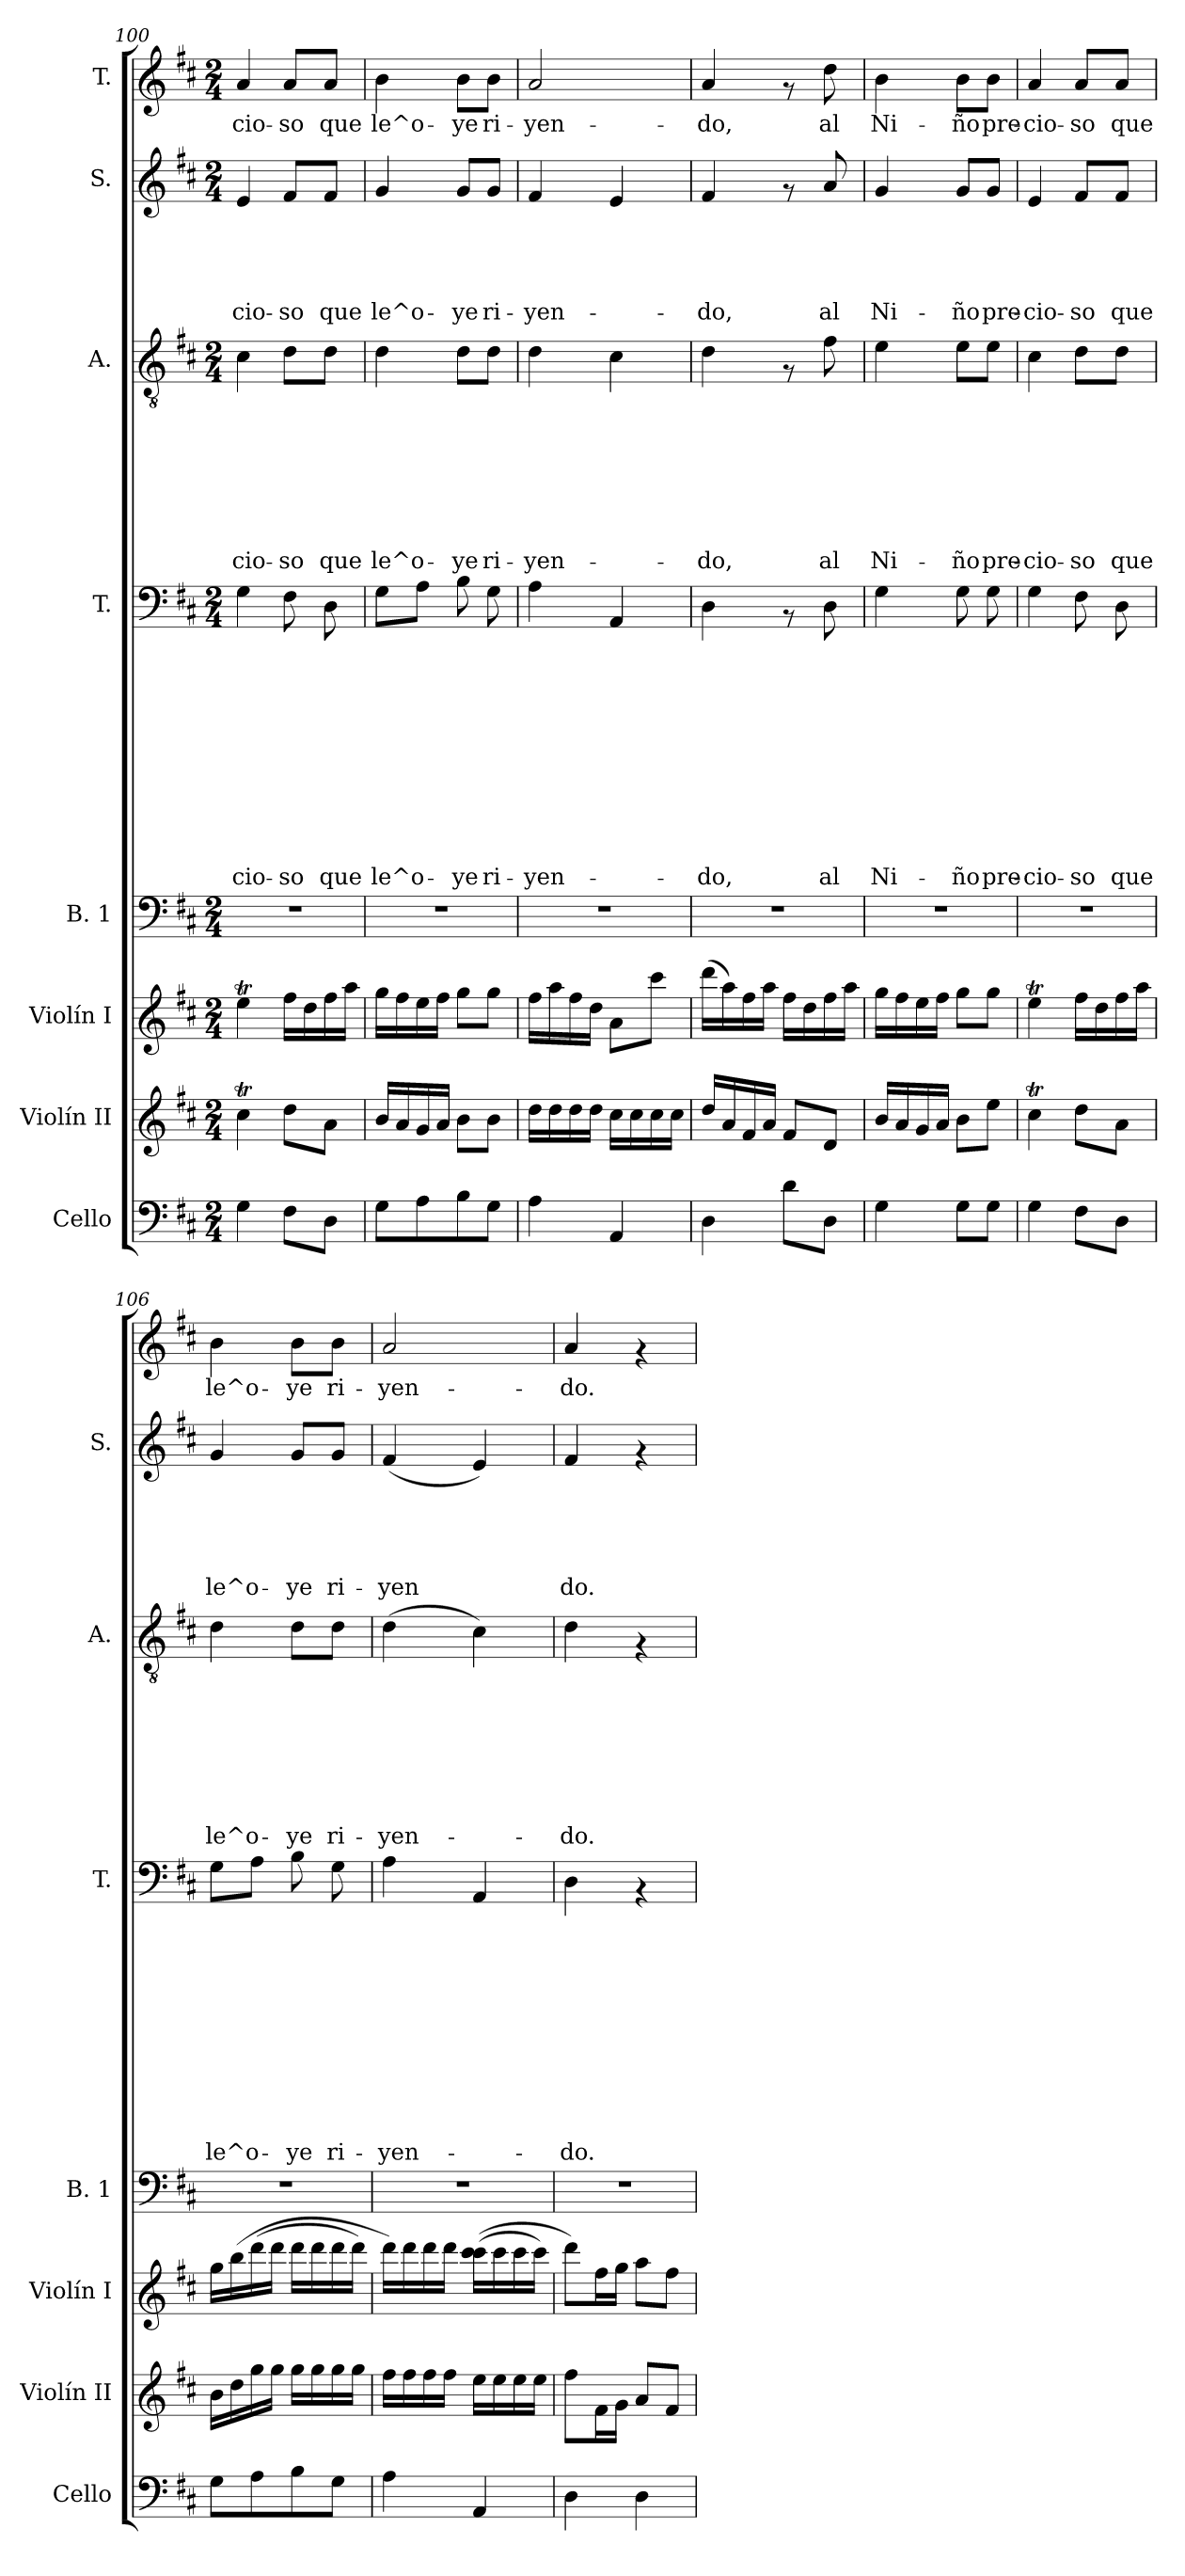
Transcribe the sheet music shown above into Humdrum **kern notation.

**kern	**kern	**kern	**kern	**kern	**text	**text	**text	**text	**text	**text	**text	**text	**text	**text	**text	**kern	**text	**text	**text	**text	**text	**text	**text	**text	**kern	**text	**text	**text	**text	**text	**kern	**text
*part8	*part7	*part6	*part5	*part4	*part4	*part4	*part4	*part4	*part4	*part4	*part4	*part4	*part4	*part4	*part4	*part3	*part3	*part3	*part3	*part3	*part3	*part3	*part3	*part3	*part2	*part2	*part2	*part2	*part2	*part2	*part1	*part1
*staff8	*staff7	*staff6	*staff5	*staff4	*staff4	*staff4	*staff4	*staff4	*staff4	*staff4	*staff4	*staff4	*staff4	*staff4	*staff4	*staff3	*staff3	*staff3	*staff3	*staff3	*staff3	*staff3	*staff3	*staff3	*staff2	*staff2	*staff2	*staff2	*staff2	*staff2	*staff1	*staff1
*I"Cello	*I"Violín II	*I"Violín I	*I"B. 1	*I"T.	*	*	*	*	*	*	*	*	*	*	*	*I"A.	*	*	*	*	*	*	*	*	*I"S.	*	*	*	*	*	*I"T.	*
*I'Cello	*I'Violín II	*I'Violín I	*I'B. 1	*I'T.	*	*	*	*	*	*	*	*	*	*	*	*I'A.	*	*	*	*	*	*	*	*	*I'S.	*	*	*	*	*	*	*
*clefF4	*clefG2	*clefG2	*clefF4	*clefF4	*	*	*	*	*	*	*	*	*	*	*	*clefGv2	*	*	*	*	*	*	*	*	*clefG2	*	*	*	*	*	*clefG2	*
*k[f#c#]	*k[f#c#]	*k[f#c#]	*k[f#c#]	*k[f#c#]	*	*	*	*	*	*	*	*	*	*	*	*k[f#c#]	*	*	*	*	*	*	*	*	*k[f#c#]	*	*	*	*	*	*k[f#c#]	*
*D:	*D:	*D:	*D:	*D:	*	*	*	*	*	*	*	*	*	*	*	*D:	*	*	*	*	*	*	*	*	*D:	*	*	*	*	*	*D:	*
*M2/4	*M2/4	*M2/4	*M2/4	*M2/4	*	*	*	*	*	*	*	*	*	*	*	*M2/4	*	*	*	*	*	*	*	*	*M2/4	*	*	*	*	*	*M2/4	*
=100	=100	=100	=100	=100	=100	=100	=100	=100	=100	=100	=100	=100	=100	=100	=100	=100	=100	=100	=100	=100	=100	=100	=100	=100	=100	=100	=100	=100	=100	=100	=100	=100
!	!	!	!	!	!	!	!	!	!	!	!	!	!	!	!LO:LY:b	!	!	!	!	!	!	!	!	!LO:LY:b	!	!	!	!	!	!LO:LY:b	!	!LO:LY:b
4G\	4cc#t\	4eeT\	2r	4G\	.	.	.	.	.	.	.	.	.	.	-cio-	4c#\	.	.	.	.	.	.	.	-cio-	4e/	.	.	.	.	-cio-	4a/	-cio-
!	!	!	!	!	!	!	!	!	!	!	!	!	!	!	!LO:LY:b	!	!	!	!	!	!	!	!	!LO:LY:b	!	!	!	!	!	!LO:LY:b	!	!LO:LY:b
8F#\L	8dd\L	16ff#\LL	.	8F#\	.	.	.	.	.	.	.	.	.	.	-so	8d\L	.	.	.	.	.	.	.	-so	8f#/L	.	.	.	.	-so	8a/L	-so
.	.	16dd\	.	.	.	.	.	.	.	.	.	.	.	.	.	.	.	.	.	.	.	.	.	.	.	.	.	.	.	.	.	.
!	!	!	!	!	!	!	!	!	!	!	!	!	!	!	!LO:LY:b	!	!	!	!	!	!	!	!	!LO:LY:b	!	!	!	!	!	!LO:LY:b	!	!LO:LY:b
8D\J	8a\J	16ff#\	.	8D\	.	.	.	.	.	.	.	.	.	.	que	8d\J	.	.	.	.	.	.	.	que	8f#/J	.	.	.	.	que	8a/J	que
.	.	16aa\JJ	.	.	.	.	.	.	.	.	.	.	.	.	.	.	.	.	.	.	.	.	.	.	.	.	.	.	.	.	.	.
=101	=101	=101	=101	=101	=101	=101	=101	=101	=101	=101	=101	=101	=101	=101	=101	=101	=101	=101	=101	=101	=101	=101	=101	=101	=101	=101	=101	=101	=101	=101	=101	=101
!	!	!	!	!	!	!	!	!	!	!	!	!	!	!	!LO:LY:b	!	!	!	!	!	!	!	!	!LO:LY:b	!	!	!	!	!	!LO:LY:b	!	!LO:LY:b
8G\L	16b/LL	16gg\LL	2r	8G\L	.	.	.	.	.	.	.	.	.	.	le^o-	4d\	.	.	.	.	.	.	.	le^o-	4g/	.	.	.	.	le^o-	4b\	le^o-
.	16a/	16ff#\	.	.	.	.	.	.	.	.	.	.	.	.	.	.	.	.	.	.	.	.	.	.	.	.	.	.	.	.	.	.
8A\	16g/	16ee\	.	8A\J	.	.	.	.	.	.	.	.	.	.	.	.	.	.	.	.	.	.	.	.	.	.	.	.	.	.	.	.
.	16a/JJ	16ff#\JJ	.	.	.	.	.	.	.	.	.	.	.	.	.	.	.	.	.	.	.	.	.	.	.	.	.	.	.	.	.	.
!	!	!	!	!	!	!	!	!	!	!	!	!	!	!	!LO:LY:b	!	!	!	!	!	!	!	!	!LO:LY:b	!	!	!	!	!	!LO:LY:b	!	!LO:LY:b
8B\	8b\L	8gg\L	.	8B\	.	.	.	.	.	.	.	.	.	.	-ye	8d\L	.	.	.	.	.	.	.	-ye	8g/L	.	.	.	.	-ye	8b\L	-ye
!	!	!	!	!	!	!	!	!	!	!	!	!	!	!	!LO:LY:b	!	!	!	!	!	!	!	!	!LO:LY:b	!	!	!	!	!	!LO:LY:b	!	!LO:LY:b
8G\J	8b\J	8gg\J	.	8G\	.	.	.	.	.	.	.	.	.	.	ri-	8d\J	.	.	.	.	.	.	.	ri-	8g/J	.	.	.	.	ri-	8b\J	ri-
=102	=102	=102	=102	=102	=102	=102	=102	=102	=102	=102	=102	=102	=102	=102	=102	=102	=102	=102	=102	=102	=102	=102	=102	=102	=102	=102	=102	=102	=102	=102	=102	=102
!	!	!	!	!	!	!	!	!	!	!	!	!	!	!	!LO:LY:b	!	!	!	!	!	!	!	!	!LO:LY:b	!	!	!	!	!	!LO:LY:b	!	!LO:LY:b
4A\	16dd\LL	16ff#\LL	2r	4A\	.	.	.	.	.	.	.	.	.	.	-yen-	4d\	.	.	.	.	.	.	.	-yen-	4f#/	.	.	.	.	-yen-	2a/	-yen-
.	16dd\	16aa\	.	.	.	.	.	.	.	.	.	.	.	.	.	.	.	.	.	.	.	.	.	.	.	.	.	.	.	.	.	.
.	16dd\	16ff#\	.	.	.	.	.	.	.	.	.	.	.	.	.	.	.	.	.	.	.	.	.	.	.	.	.	.	.	.	.	.
.	16dd\JJ	16dd\JJ	.	.	.	.	.	.	.	.	.	.	.	.	.	.	.	.	.	.	.	.	.	.	.	.	.	.	.	.	.	.
4AA/	16cc#\LL	8a\L	.	4AA/	.	.	.	.	.	.	.	.	.	.	.	4c#\	.	.	.	.	.	.	.	.	4e/	.	.	.	.	.	.	.
.	16cc#\	.	.	.	.	.	.	.	.	.	.	.	.	.	.	.	.	.	.	.	.	.	.	.	.	.	.	.	.	.	.	.
.	16cc#\	8ccc#\J	.	.	.	.	.	.	.	.	.	.	.	.	.	.	.	.	.	.	.	.	.	.	.	.	.	.	.	.	.	.
.	16cc#\JJ	.	.	.	.	.	.	.	.	.	.	.	.	.	.	.	.	.	.	.	.	.	.	.	.	.	.	.	.	.	.	.
!!LO:LB:g=z
=103	=103	=103	=103	=103	=103	=103	=103	=103	=103	=103	=103	=103	=103	=103	=103	=103	=103	=103	=103	=103	=103	=103	=103	=103	=103	=103	=103	=103	=103	=103	=103	=103
!	!	!	!	!	!	!	!	!	!	!	!	!	!	!	!LO:LY:b	!	!	!	!	!	!	!	!	!LO:LY:b	!	!	!	!	!	!LO:LY:b	!	!LO:LY:b
4D\	16dd/LL	(<16ddd\LL	2r	4D\	.	.	.	.	.	.	.	.	.	.	-do,	4d\	.	.	.	.	.	.	.	-do,	4f#/	.	.	.	.	-do,	4a/	-do,
.	16a/	16aa\)	.	.	.	.	.	.	.	.	.	.	.	.	.	.	.	.	.	.	.	.	.	.	.	.	.	.	.	.	.	.
.	16f#/	16ff#\	.	.	.	.	.	.	.	.	.	.	.	.	.	.	.	.	.	.	.	.	.	.	.	.	.	.	.	.	.	.
.	16a/JJ	16aa\JJ	.	.	.	.	.	.	.	.	.	.	.	.	.	.	.	.	.	.	.	.	.	.	.	.	.	.	.	.	.	.
8d\L	8f#/L	16ff#\LL	.	8rAA	.	.	.	.	.	.	.	.	.	.	.	8rF	.	.	.	.	.	.	.	.	8rf	.	.	.	.	.	8rf	.
.	.	16dd\	.	.	.	.	.	.	.	.	.	.	.	.	.	.	.	.	.	.	.	.	.	.	.	.	.	.	.	.	.	.
!	!	!	!	!	!	!	!	!	!	!	!	!	!	!	!LO:LY:b	!	!	!	!	!	!	!	!	!LO:LY:b	!	!	!	!	!	!LO:LY:b	!	!LO:LY:b
8D\J	8d/J	16ff#\	.	8D\	.	.	.	.	.	.	.	.	.	.	al	8f#\	.	.	.	.	.	.	.	al	8a/	.	.	.	.	al	8dd\	al
.	.	16aa\JJ	.	.	.	.	.	.	.	.	.	.	.	.	.	.	.	.	.	.	.	.	.	.	.	.	.	.	.	.	.	.
=104	=104	=104	=104	=104	=104	=104	=104	=104	=104	=104	=104	=104	=104	=104	=104	=104	=104	=104	=104	=104	=104	=104	=104	=104	=104	=104	=104	=104	=104	=104	=104	=104
!	!	!	!	!	!	!	!	!	!	!	!	!	!	!	!LO:LY:b	!	!	!	!	!	!	!	!	!LO:LY:b	!	!	!	!	!	!LO:LY:b	!	!LO:LY:b
4G\	16b/LL	16gg\LL	2r	4G\	.	.	.	.	.	.	.	.	.	.	Ni-	4e\	.	.	.	.	.	.	.	Ni-	4g/	.	.	.	.	Ni-	4b\	Ni-
.	16a/	16ff#\	.	.	.	.	.	.	.	.	.	.	.	.	.	.	.	.	.	.	.	.	.	.	.	.	.	.	.	.	.	.
.	16g/	16ee\	.	.	.	.	.	.	.	.	.	.	.	.	.	.	.	.	.	.	.	.	.	.	.	.	.	.	.	.	.	.
.	16a/JJ	16ff#\JJ	.	.	.	.	.	.	.	.	.	.	.	.	.	.	.	.	.	.	.	.	.	.	.	.	.	.	.	.	.	.
!	!	!	!	!	!	!	!	!	!	!	!	!	!	!	!LO:LY:b	!	!	!	!	!	!	!	!	!LO:LY:b	!	!	!	!	!	!LO:LY:b	!	!LO:LY:b
8G\L	8b\L	8gg\L	.	8G\	.	.	.	.	.	.	.	.	.	.	-ño	8e\L	.	.	.	.	.	.	.	-ño	8g/L	.	.	.	.	-ño	8b\L	-ño
!	!	!	!	!	!	!	!	!	!	!	!	!	!	!	!LO:LY:b	!	!	!	!	!	!	!	!	!LO:LY:b	!	!	!	!	!	!LO:LY:b	!	!LO:LY:b
8G\J	8ee\J	8gg\J	.	8G\	.	.	.	.	.	.	.	.	.	.	pre-	8e\J	.	.	.	.	.	.	.	pre-	8g/J	.	.	.	.	pre-	8b\J	pre-
=105	=105	=105	=105	=105	=105	=105	=105	=105	=105	=105	=105	=105	=105	=105	=105	=105	=105	=105	=105	=105	=105	=105	=105	=105	=105	=105	=105	=105	=105	=105	=105	=105
!	!	!	!	!	!	!	!	!	!	!	!	!	!	!	!LO:LY:b	!	!	!	!	!	!	!	!	!LO:LY:b	!	!	!	!	!	!LO:LY:b	!	!LO:LY:b
4G\	4cc#t\	4eeT\	2r	4G\	.	.	.	.	.	.	.	.	.	.	-cio-	4c#\	.	.	.	.	.	.	.	-cio-	4e/	.	.	.	.	-cio-	4a/	-cio-
!	!	!	!	!	!	!	!	!	!	!	!	!	!	!	!LO:LY:b	!	!	!	!	!	!	!	!	!LO:LY:b	!	!	!	!	!	!LO:LY:b	!	!LO:LY:b
8F#\L	8dd\L	16ff#\LL	.	8F#\	.	.	.	.	.	.	.	.	.	.	-so	8d\L	.	.	.	.	.	.	.	-so	8f#/L	.	.	.	.	-so	8a/L	-so
.	.	16dd\	.	.	.	.	.	.	.	.	.	.	.	.	.	.	.	.	.	.	.	.	.	.	.	.	.	.	.	.	.	.
!	!	!	!	!	!	!	!	!	!	!	!	!	!	!	!LO:LY:b	!	!	!	!	!	!	!	!	!LO:LY:b	!	!	!	!	!	!LO:LY:b	!	!LO:LY:b
8D\J	8a\J	16ff#\	.	8D\	.	.	.	.	.	.	.	.	.	.	que	8d\J	.	.	.	.	.	.	.	que	8f#/J	.	.	.	.	que	8a/J	que
.	.	16aa\JJ	.	.	.	.	.	.	.	.	.	.	.	.	.	.	.	.	.	.	.	.	.	.	.	.	.	.	.	.	.	.
=106	=106	=106	=106	=106	=106	=106	=106	=106	=106	=106	=106	=106	=106	=106	=106	=106	=106	=106	=106	=106	=106	=106	=106	=106	=106	=106	=106	=106	=106	=106	=106	=106
!	!	!	!	!	!	!	!	!	!	!	!	!	!	!	!LO:LY:b	!	!	!	!	!	!	!	!	!LO:LY:b	!	!	!	!	!	!LO:LY:b	!	!LO:LY:b
8G\L	16b\LL	16gg\LL	2r	8G\L	.	.	.	.	.	.	.	.	.	.	le^o-	4d\	.	.	.	.	.	.	.	le^o-	4g/	.	.	.	.	le^o-	4b\	le^o-
.	16dd\	(<16bb\	.	.	.	.	.	.	.	.	.	.	.	.	.	.	.	.	.	.	.	.	.	.	.	.	.	.	.	.	.	.
8A\	16gg\	(<16ddd\	.	8A\J	.	.	.	.	.	.	.	.	.	.	.	.	.	.	.	.	.	.	.	.	.	.	.	.	.	.	.	.
.	16gg\JJ	16ddd\JJ	.	.	.	.	.	.	.	.	.	.	.	.	.	.	.	.	.	.	.	.	.	.	.	.	.	.	.	.	.	.
!	!	!	!	!	!	!	!	!	!	!	!	!	!	!	!LO:LY:b	!	!	!	!	!	!	!	!	!LO:LY:b	!	!	!	!	!	!LO:LY:b	!	!LO:LY:b
8B\	16gg\LL	16ddd\LL	.	8B\	.	.	.	.	.	.	.	.	.	.	-ye	8d\L	.	.	.	.	.	.	.	-ye	8g/L	.	.	.	.	-ye	8b\L	-ye
.	16gg\	16ddd\	.	.	.	.	.	.	.	.	.	.	.	.	.	.	.	.	.	.	.	.	.	.	.	.	.	.	.	.	.	.
!	!	!	!	!	!	!	!	!	!	!	!	!	!	!	!LO:LY:b	!	!	!	!	!	!	!	!	!LO:LY:b	!	!	!	!	!	!LO:LY:b	!	!LO:LY:b
8G\J	16gg\	16ddd\	.	8G\	.	.	.	.	.	.	.	.	.	.	ri-	8d\J	.	.	.	.	.	.	.	ri-	8g/J	.	.	.	.	ri-	8b\J	ri-
.	16gg\JJ	16ddd\JJ)	.	.	.	.	.	.	.	.	.	.	.	.	.	.	.	.	.	.	.	.	.	.	.	.	.	.	.	.	.	.
=107	=107	=107	=107	=107	=107	=107	=107	=107	=107	=107	=107	=107	=107	=107	=107	=107	=107	=107	=107	=107	=107	=107	=107	=107	=107	=107	=107	=107	=107	=107	=107	=107
!	!	!	!	!	!	!	!	!	!	!	!	!	!	!	!LO:LY:b	!	!	!	!	!	!	!	!	!LO:LY:b	!	!	!	!	!	!LO:LY:b	!	!LO:LY:b
4A\	16ff#\LL	16ddd\LL)	2r	4A\	.	.	.	.	.	.	.	.	.	.	-yen-	(>4d\	.	.	.	.	.	.	.	-yen-	(<4f#/	.	.	.	.	-yen	2a/	-yen-
.	16ff#\	16ddd\	.	.	.	.	.	.	.	.	.	.	.	.	.	.	.	.	.	.	.	.	.	.	.	.	.	.	.	.	.	.
.	16ff#\	16ddd\	.	.	.	.	.	.	.	.	.	.	.	.	.	.	.	.	.	.	.	.	.	.	.	.	.	.	.	.	.	.
.	16ff#\JJ	16ddd\JJ	.	.	.	.	.	.	.	.	.	.	.	.	.	.	.	.	.	.	.	.	.	.	.	.	.	.	.	.	.	.
4AA/	16ee\LL	(<(>16ccc#\ 16ccc#\LL	.	4AA/	.	.	.	.	.	.	.	.	.	.	.	4c#\)	.	.	.	.	.	.	.	.	4e/)	.	.	.	.	.	.	.
.	16ee\	16ccc#\	.	.	.	.	.	.	.	.	.	.	.	.	.	.	.	.	.	.	.	.	.	.	.	.	.	.	.	.	.	.
.	16ee\	16ccc#\	.	.	.	.	.	.	.	.	.	.	.	.	.	.	.	.	.	.	.	.	.	.	.	.	.	.	.	.	.	.
.	16ee\JJ	16ccc#\JJ)	.	.	.	.	.	.	.	.	.	.	.	.	.	.	.	.	.	.	.	.	.	.	.	.	.	.	.	.	.	.
=108	=108	=108	=108	=108	=108	=108	=108	=108	=108	=108	=108	=108	=108	=108	=108	=108	=108	=108	=108	=108	=108	=108	=108	=108	=108	=108	=108	=108	=108	=108	=108	=108
!	!	!	!	!	!	!	!	!	!	!	!	!	!	!	!LO:LY:b	!	!	!	!	!	!	!	!	!LO:LY:b	!	!	!	!	!	!LO:LY:b	!	!LO:LY:b
4D\	8ff#\L	8ddd\L)	2r	4D\	.	.	.	.	.	.	.	.	.	.	-do.	4d\	.	.	.	.	.	.	.	-do.	4f#/	.	.	.	.	do.	4a/	-do.
.	16f#\L	16ff#\L	.	.	.	.	.	.	.	.	.	.	.	.	.	.	.	.	.	.	.	.	.	.	.	.	.	.	.	.	.	.
.	16g\JJ	16gg\JJ	.	.	.	.	.	.	.	.	.	.	.	.	.	.	.	.	.	.	.	.	.	.	.	.	.	.	.	.	.	.
4D\	8a/L	8aa\L	.	4rAA	.	.	.	.	.	.	.	.	.	.	.	4rF	.	.	.	.	.	.	.	.	4rf	.	.	.	.	.	4rf	.
.	8f#/J	8ff#\J	.	.	.	.	.	.	.	.	.	.	.	.	.	.	.	.	.	.	.	.	.	.	.	.	.	.	.	.	.	.
=	=	=	=	=	=	=	=	=	=	=	=	=	=	=	=	=	=	=	=	=	=	=	=	=	=	=	=	=	=	=	=	=
*-	*-	*-	*-	*-	*-	*-	*-	*-	*-	*-	*-	*-	*-	*-	*-	*-	*-	*-	*-	*-	*-	*-	*-	*-	*-	*-	*-	*-	*-	*-	*-	*-
